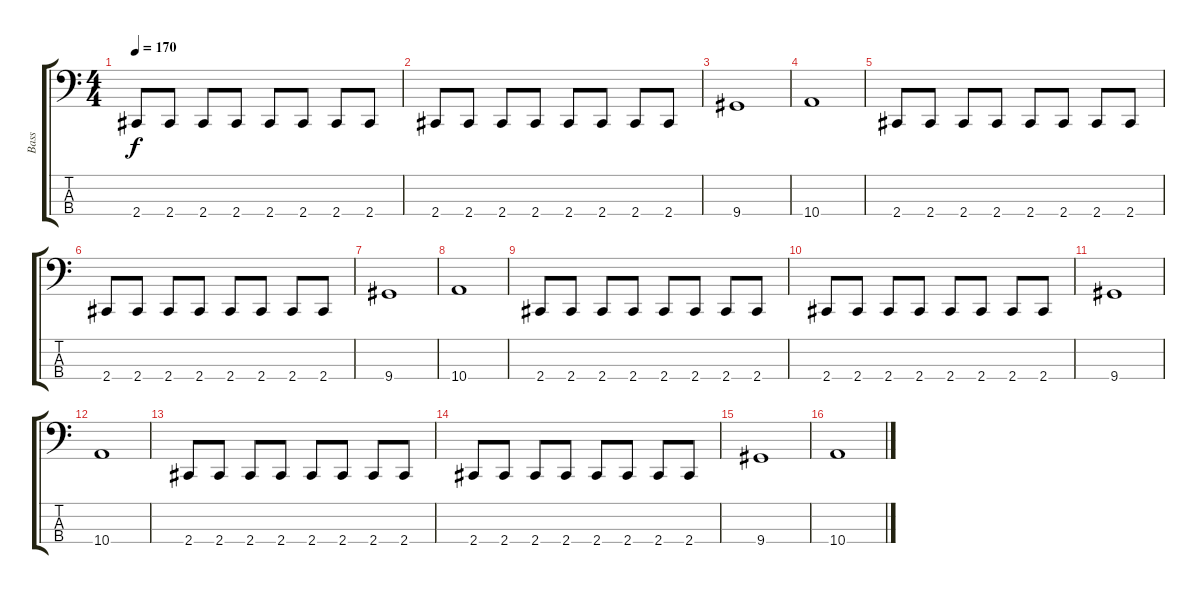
\track ("Bass" "Bass") {instrument electricbasspick}
\staff {score tabs}
\tuning (E2 B1 Gb1 B0) {hide}
\ts (4 4)
\tempo 170
\clef f4
\ks c
2.4.8{dy f} 2.4.8 2.4.8 2.4.8 2.4.8 2.4.8 2.4.8 2.4.8 |
2.4.8 2.4.8 2.4.8 2.4.8 2.4.8 2.4.8 2.4.8 2.4.8 |
9.4.1 |
10.4.1 |
2.4.8 2.4.8 2.4.8 2.4.8 2.4.8 2.4.8 2.4.8 2.4.8 |
2.4.8 2.4.8 2.4.8 2.4.8 2.4.8 2.4.8 2.4.8 2.4.8 |
9.4.1 |
10.4.1 |
2.4.8 2.4.8 2.4.8 2.4.8 2.4.8 2.4.8 2.4.8 2.4.8 |
2.4.8 2.4.8 2.4.8 2.4.8 2.4.8 2.4.8 2.4.8 2.4.8 |
9.4.1 |
10.4.1 |
2.4.8 2.4.8 2.4.8 2.4.8 2.4.8 2.4.8 2.4.8 2.4.8 |
2.4.8 2.4.8 2.4.8 2.4.8 2.4.8 2.4.8 2.4.8 2.4.8 |
9.4.1 |
10.4.1
